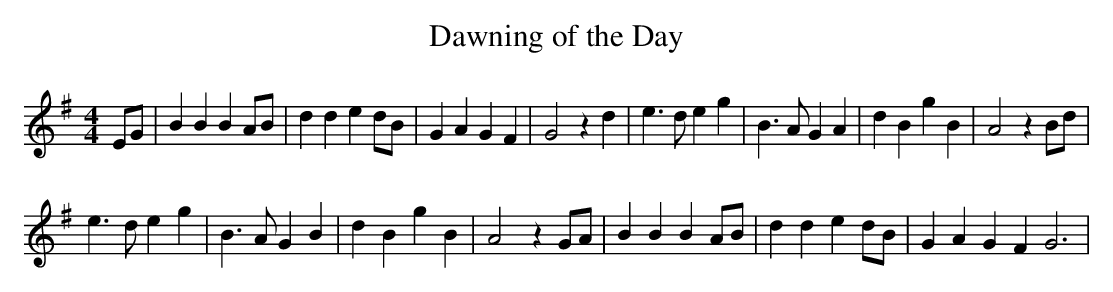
X:1
T:Dawning of the Day
M:4/4
L:1/4
K:G
E/G/|BBBA/B/|dded/B/|GAGF|G2zd|e3/2d/eg|B3/2A/GA|dBgB|A2zB/d/|
e3/2d/eg|B3/2A/GB|dBgB|A2zG/A/|BBBA/B/|dded/B/|GAGFG3|
